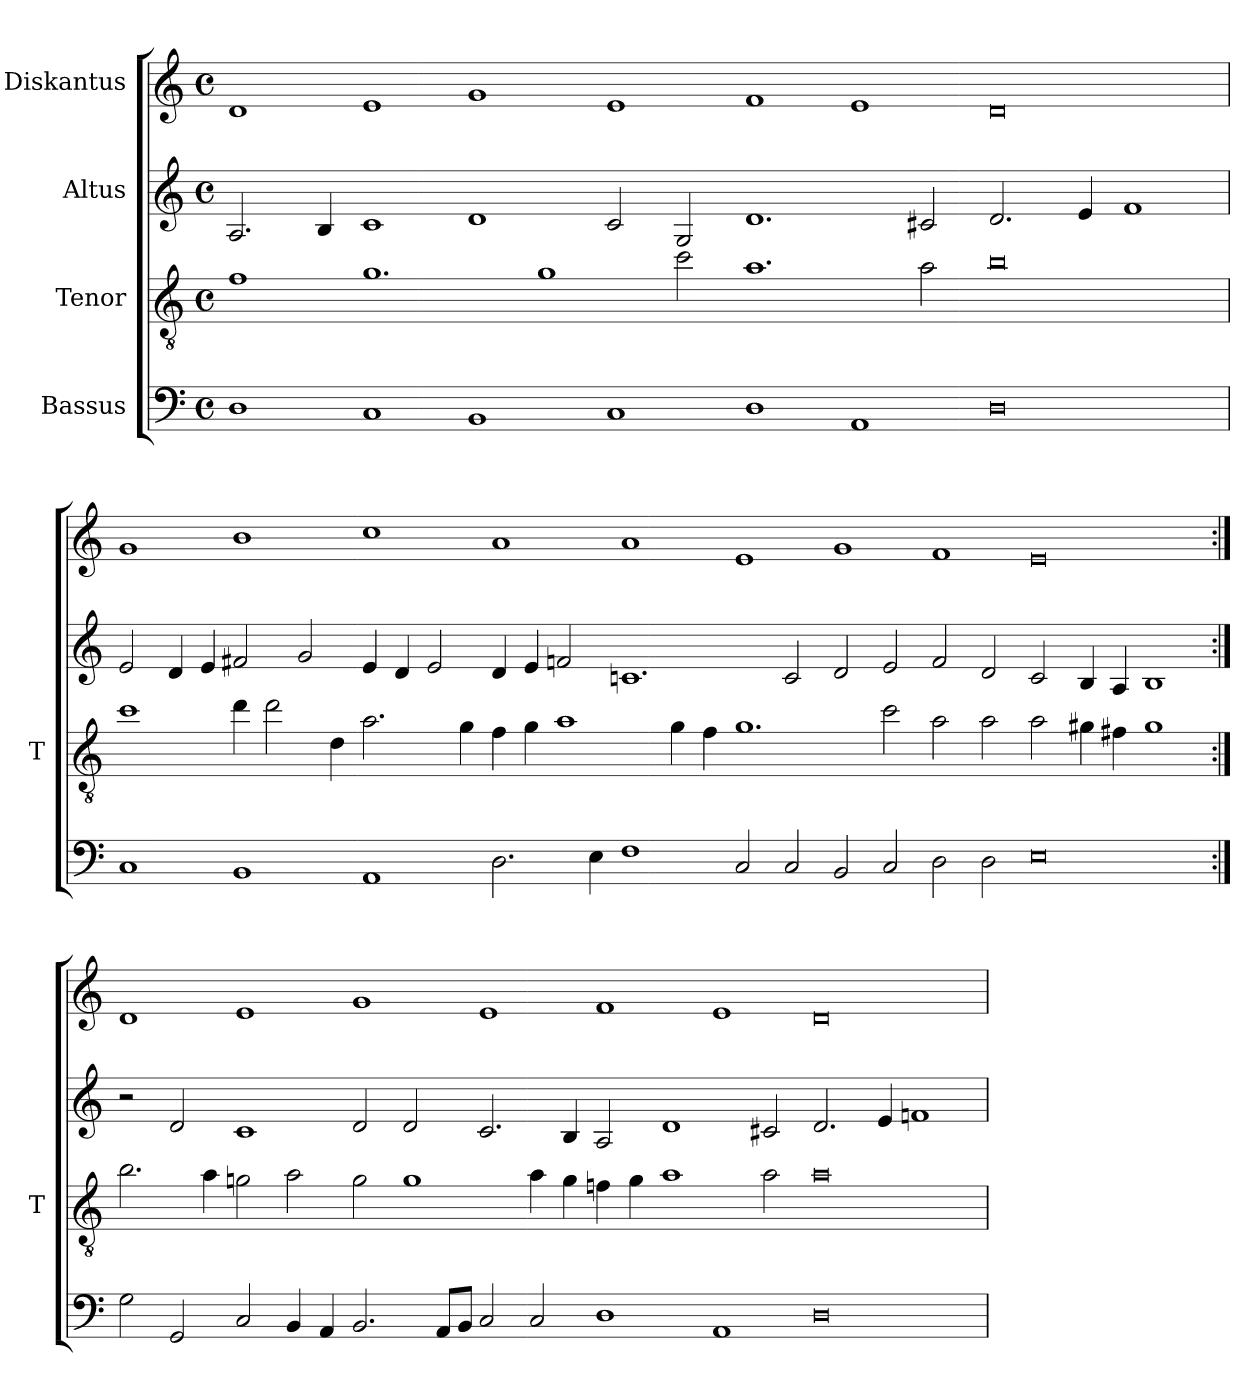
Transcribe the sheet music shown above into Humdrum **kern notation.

**kern	**kern	**kern	**kern
*part4	*part3	*part2	*part1
*staff4	*staff3	*staff2	*staff1
*I"Bassus	*I"Tenor	*I"Altus	*I"Diskantus
*	*I'T	*	*
*clefF4	*clefGv2	*clefG2	*clefG2
*k[]	*k[]	*k[]	*k[]
*M2/2	*M2/2	*M2/2	*M2/2
*met(c)	*met(c)	*met(c)	*met(c)
=	=	=	=
1D	1f	2.A	1d
.	.	4B	.
1C	1.g	1c	1e
1BB	.	1d	1g
.	1g	.	.
1C	.	2c	1e
.	2cc	2G	.
1D	1.a	1.d	1f
1AA	.	.	1e
.	2a	2c#X	.
0D	0b	2.d	0d
.	.	4e	.
.	.	1f	.
=	=	=	=
1C	1cc	2e	1g
.	.	4d	.
.	.	4e	.
1BB	4dd	2f#X	1b
.	2dd	.	.
.	.	2g	.
.	4d	.	.
1AA	2.a	4e	1cc
.	.	4d	.
.	.	2e	.
.	4g	.	.
2.D	4f	4d	1a
.	4g	4e	.
.	1a	2fn	.
4E	.	.	.
1F	.	1.cn	1a
.	4g	.	.
.	4f	.	.
2C	1.g	.	1e
2C	.	2c	.
2BB	.	2d	1g
2C	2cc	2e	.
2D	2a	2f	1f
2D	2a	2d	.
0E	2a	2c	0e
.	4g#X	4B	.
.	4f#X	4A	.
.	1g#	1B	.
=:|!	=:|!	=:|!	=:|!
2G	2.b	2r	1d
2GG	.	2d	.
.	4a	.	.
2C	2gn	1c	1e
4BB	2a	.	.
4AA	.	.	.
2.BB	2g	2d	1g
.	1g	2d	.
8AAL	.	.	.
8BBJ	.	.	.
2C	.	2.c	1e
2C	4a	.	.
.	4g	4B	.
1D	4fn	2A	1f
.	4g	.	.
.	1a	1d	.
1AA	.	.	1e
.	2a	2c#X	.
0D	0a	2.d	0d
.	.	4e	.
.	.	1fn	.
=	=	=	=
*-	*-	*-	*-
